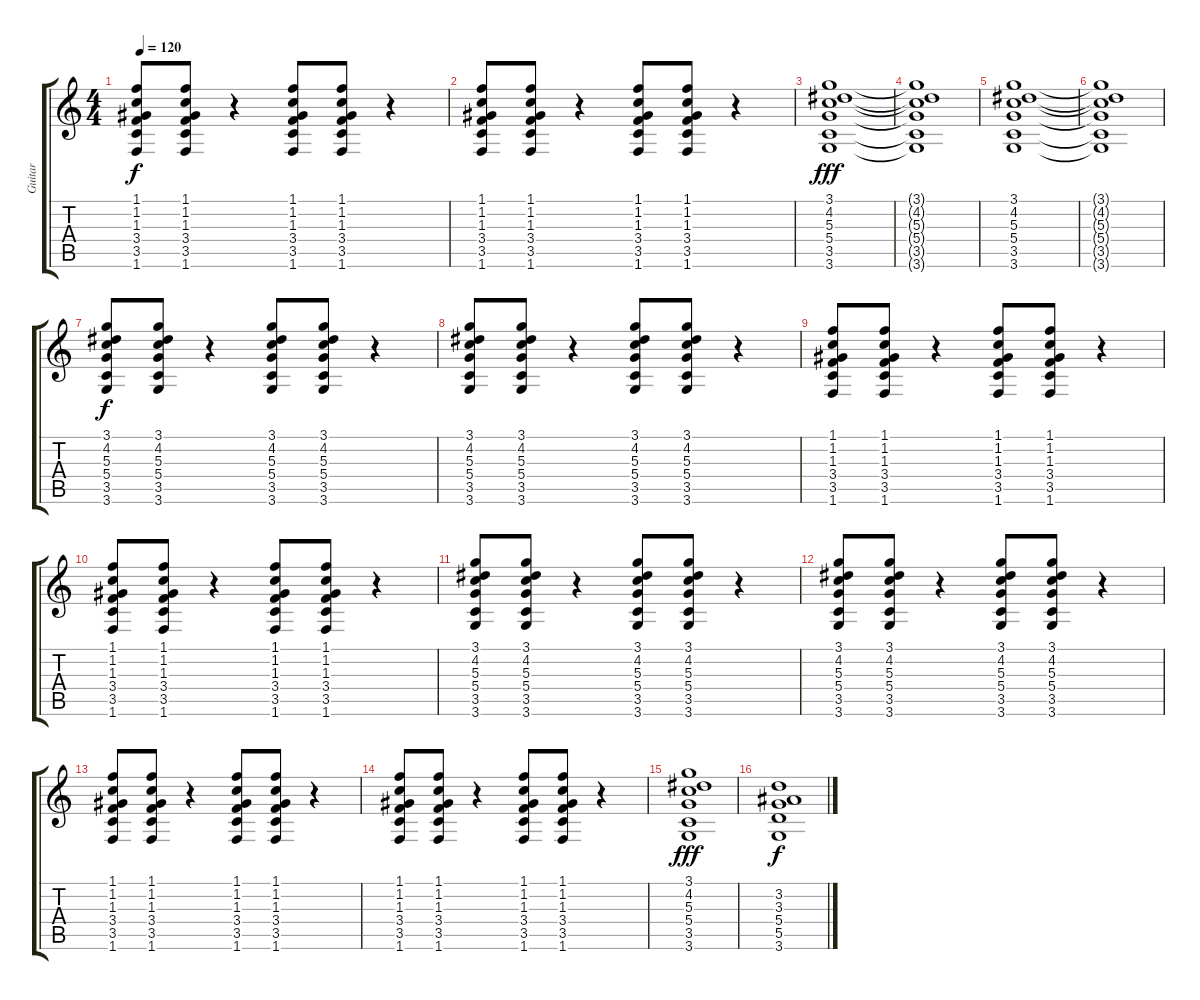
\track ("Guitar" "Guitar") {instrument acousticguitarsteel}
\staff {score tabs}
\tuning (E4 B3 G3 D3 A2 E2) {hide}
\ts (4 4)
\tempo 120
\clef g2
\ks c
(1.1 1.2 1.3 3.4 3.5 1.6).8{dy f} (1.1 1.2 1.3 3.4 3.5 1.6).8 r.4 (1.1 1.2 1.3 3.4 3.5 1.6).8 (1.1 1.2 1.3 3.4 3.5 1.6).8 r.4 |
(1.1 1.2 1.3 3.4 3.5 1.6).8 (1.1 1.2 1.3 3.4 3.5 1.6).8 r.4 (1.1 1.2 1.3 3.4 3.5 1.6).8 (1.1 1.2 1.3 3.4 3.5 1.6).8 r.4 |
(3.1 4.2 5.3 5.4 3.5 3.6).1{dy fff} |
(3.1{t} 4.2{t} 5.3{t} 5.4{t} 3.5{t} 3.6{t}).1 |
(3.1 4.2 5.3 5.4 3.5 3.6).1 |
(3.1{t} 4.2{t} 5.3{t} 5.4{t} 3.5{t} 3.6{t}).1 |
(3.1 4.2 5.3 5.4 3.5 3.6).8{dy f} (3.1 4.2 5.3 5.4 3.5 3.6).8 r.4 (3.1 4.2 5.3 5.4 3.5 3.6).8 (3.1 4.2 5.3 5.4 3.5 3.6).8 r.4 |
(3.1 4.2 5.3 5.4 3.5 3.6).8 (3.1 4.2 5.3 5.4 3.5 3.6).8 r.4 (3.1 4.2 5.3 5.4 3.5 3.6).8 (3.1 4.2 5.3 5.4 3.5 3.6).8 r.4 |
(1.1 1.2 1.3 3.4 3.5 1.6).8 (1.1 1.2 1.3 3.4 3.5 1.6).8 r.4 (1.1 1.2 1.3 3.4 3.5 1.6).8 (1.1 1.2 1.3 3.4 3.5 1.6).8 r.4 |
(1.1 1.2 1.3 3.4 3.5 1.6).8 (1.1 1.2 1.3 3.4 3.5 1.6).8 r.4 (1.1 1.2 1.3 3.4 3.5 1.6).8 (1.1 1.2 1.3 3.4 3.5 1.6).8 r.4 |
(3.1 4.2 5.3 5.4 3.5 3.6).8 (3.1 4.2 5.3 5.4 3.5 3.6).8 r.4 (3.1 4.2 5.3 5.4 3.5 3.6).8 (3.1 4.2 5.3 5.4 3.5 3.6).8 r.4 |
(3.1 4.2 5.3 5.4 3.5 3.6).8 (3.1 4.2 5.3 5.4 3.5 3.6).8 r.4 (3.1 4.2 5.3 5.4 3.5 3.6).8 (3.1 4.2 5.3 5.4 3.5 3.6).8 r.4 |
(1.1 1.2 1.3 3.4 3.5 1.6).8 (1.1 1.2 1.3 3.4 3.5 1.6).8 r.4 (1.1 1.2 1.3 3.4 3.5 1.6).8 (1.1 1.2 1.3 3.4 3.5 1.6).8 r.4 |
(1.1 1.2 1.3 3.4 3.5 1.6).8 (1.1 1.2 1.3 3.4 3.5 1.6).8 r.4 (1.1 1.2 1.3 3.4 3.5 1.6).8 (1.1 1.2 1.3 3.4 3.5 1.6).8 r.4 |
(3.1 4.2 5.3 5.4 3.5 3.6).1{dy fff} |
(3.2 3.3 5.4 5.5 3.6).1{dy f}
